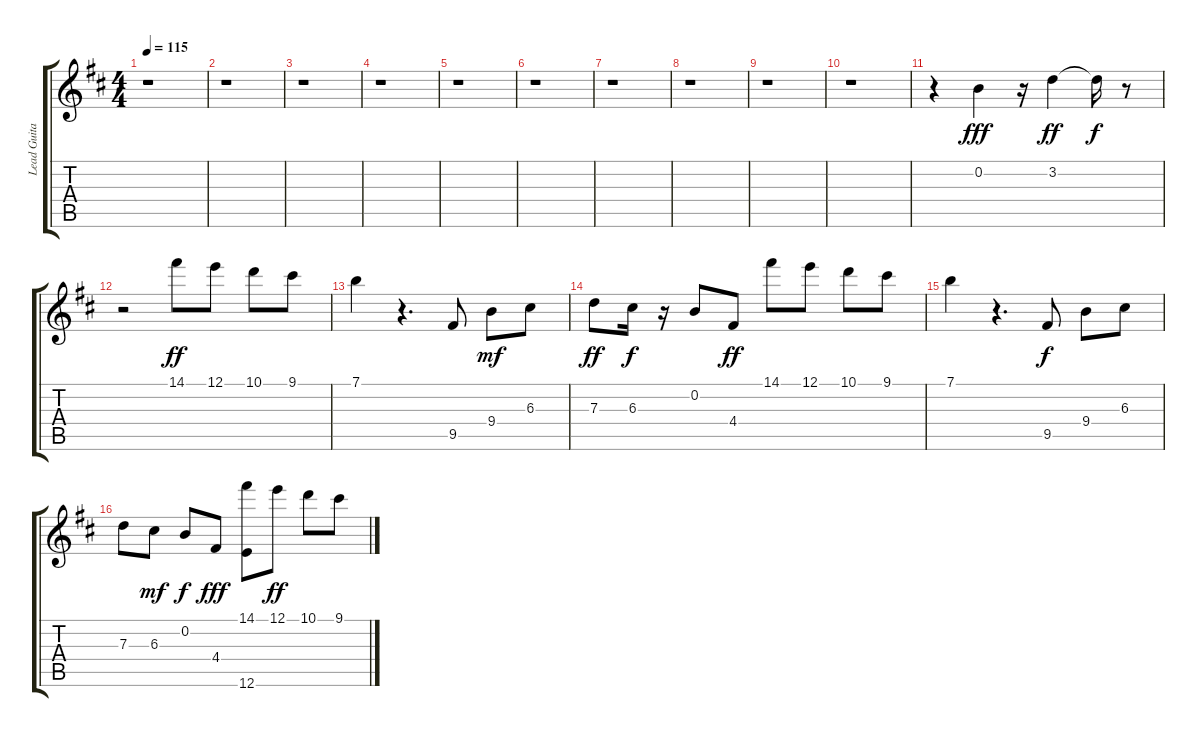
\track ("Lead Guitar 1" "Lead Guita") {instrument overdrivenguitar}
\staff {score tabs}
\tuning (E4 B3 G3 D3 A2 E2) {hide}
\ts (4 4)
\tempo 115
\clef g2
\ks d
r.1{dy f} |
r.1 |
r.1 |
r.1 |
r.1 |
r.1 |
r.1 |
r.1 |
r.1 |
r.1 |
r.4 0.2.4{dy fff} r.16 3.2.4{dy ff} 3.2{t}.16{dy f} r.8 |
r.2 14.1.8{dy ff} 12.1.8 10.1.8 9.1.8 |
7.1.4 r.4{d} 9.5.8 9.4.8{dy mf} 6.3.8 |
7.3.8{dy ff} 6.3.16{dy f} r.16 0.2.8 4.4.8{dy ff} 14.1.8 12.1.8 10.1.8 9.1.8 |
7.1.4 r.4{d} 9.5.8{dy f} 9.4.8 6.3.8 |
7.3.8 6.3.8{dy mf} 0.2.8{dy f} 4.4.8{dy fff} (14.1 12.6).8 12.1.8{dy ff} 10.1.8 9.1.8
